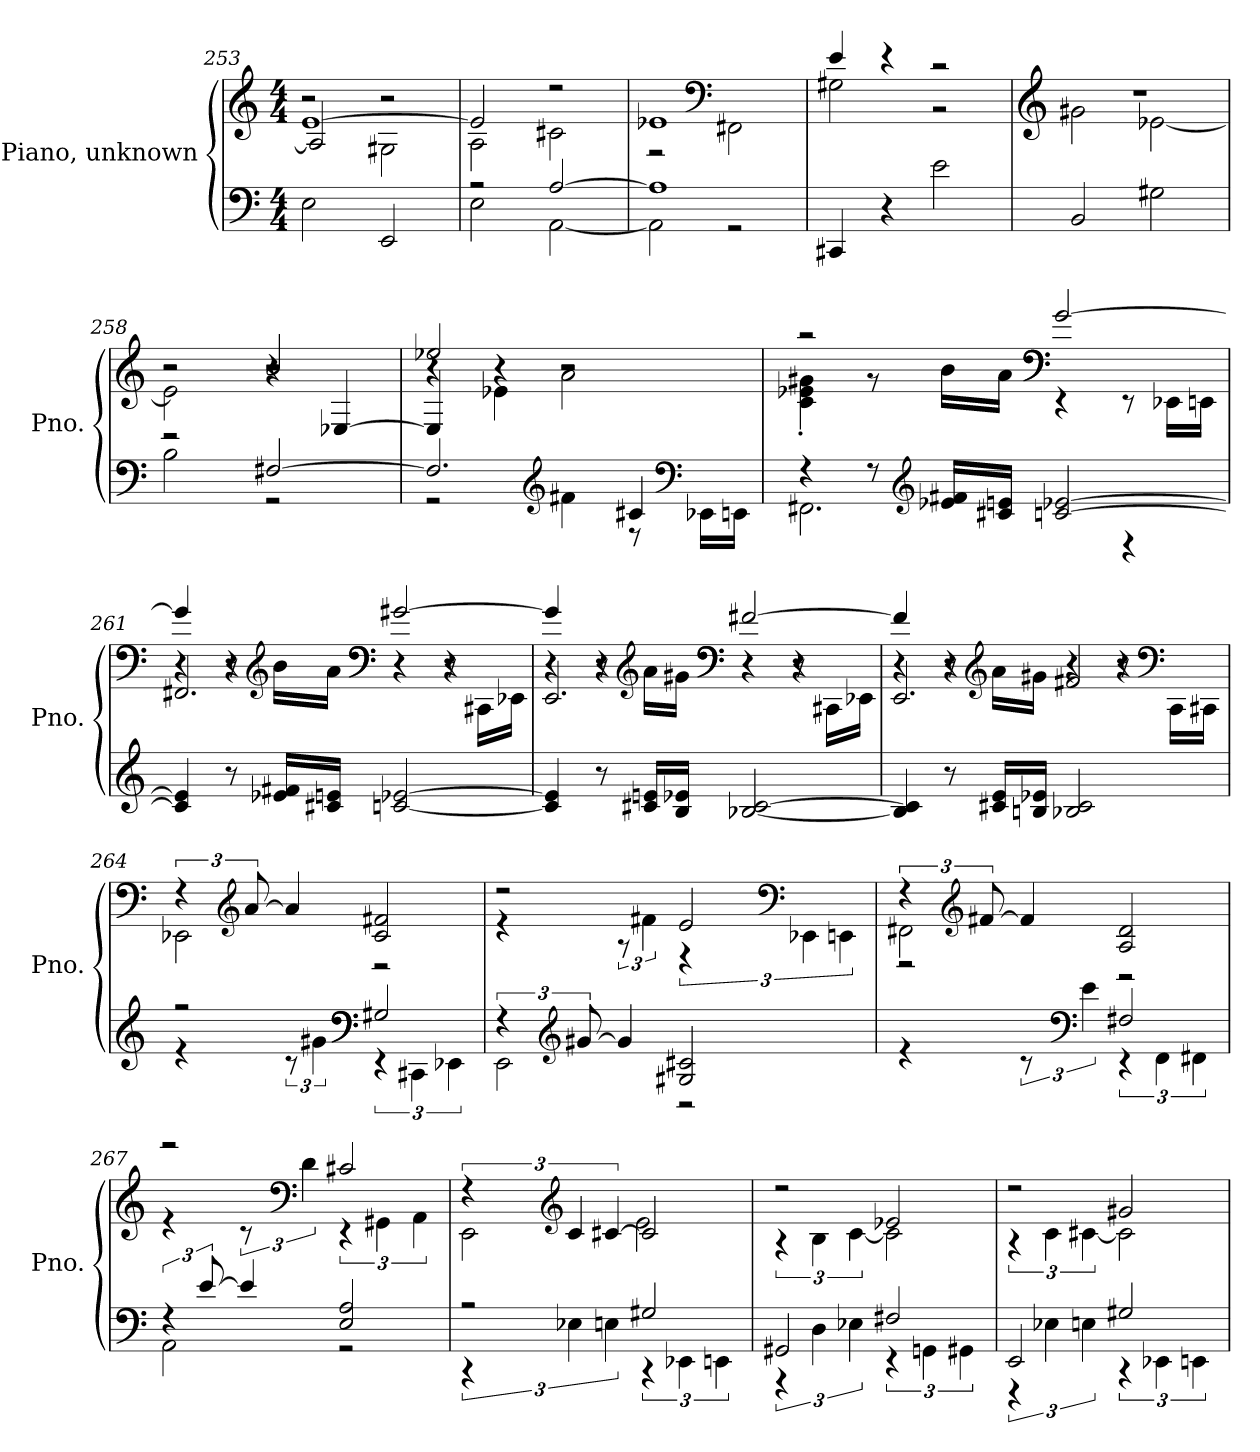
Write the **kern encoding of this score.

**kern	**kern
*part1	*part1
*staff2	*staff1
*I"Piano, unknown	*
*I'Pno.	*
*clefF4	*clefG2
*k[]	*k[]
*M4/4	*M4/4
=253	=253
*	*^
*	*	*^
2E\	[1e	2r	2A/]
2EE/	.	2G#X\	2r
*	*	*v	*v
=254	=254	=254
*^	*	*
2r	2E\	2e/]	2A\
[2A/	[2AA\	2r	2c#X\
=255	=255	=255	=255
1A]	2AA\]	1e-X	2r
*	*	*clefF4	*
.	2r	.	2FF#X\
*v	*v	*	*
=256	=256	=256
4CC#X/	4e/	2G#X\
4r	4r	.
2e\	2r	2r
=257	=257	=257
*	*clefG2	*
2BB/	1r	2g#X\
2G#X\	.	[2e-X\
=258	=258	=258
*^	*	*^
2r	2B\	2r	2e-\]	2r
[2F#X/	2r	2b/	2r	4r
.	.	.	.	[4E-X/
!!LO:LB:g=z	!!	!!
=259	=259	=259	=259	=259
2.F#/]	2r	2ee-X/	4r	4E-/]
.	.	.	4e-X\	4r
*clefG2	*	*	*	*
.	4f#X\	2r	2a\	2r
4c#X/	8r	.	.	.
*clefF4	*	*	*	*
.	16EE-X\LL	.	.	.
.	16EEn\JJ	.	.	.
*	*	*	*v	*v
=260	=260	=260	=260
4r	2.FF#X\	2r	4c\' 4e-X\' 4g#X\'
8r	.	.	8r
*clefG2	*	*	*
16e-X/ 16f#X/LL	.	.	16b\LL
16c#X/ 16en/JJ	.	.	16a\JJ
*	*	*clefF4	*
[2cn/ [2e-X/	.	[2g#/	4r
.	4r	.	8r
.	.	.	16EE-X\LL
.	.	.	16EEn\JJ
*v	*v	*	*
!!LO:PB:g=z
=261	=261	=261
*	*	*^
4c/] 4e-/]	4g#/]	4r	2.FF#X/
8r	4r	8r	.
*	*clefG2	*	*
16e-X/ 16f#X/LL	.	16b\LL	.
16c#X/ 16en/JJ	.	16a\JJ	.
*	*clefF4	*	*
[2cn/ [2e-X/	[2g#X/	4r	.
.	.	8r	4r
.	.	16CC#X\LL	.
.	.	16EE-X\JJ	.
=262	=262	=262	=262
4c/] 4e-/]	4g#/]	4r	2.EE/
8r	4r	8r	.
*	*clefG2	*	*
16c#X/ 16en/LL	.	16a\LL	.
16B/ 16e-X/JJ	.	16g#X\JJ	.
*	*clefF4	*	*
[2B-X/ [2c#/	[2f#X/	4r	.
.	.	8r	4r
.	.	16CC#X\LL	.
.	.	16EE-X\JJ	.
!!LO:LB:g=z	!!	!!
=263	=263	=263	=263
4B-/] 4c#/]	4f#/]	4r	2.EE/
8r	4r	8r	.
*	*clefG2	*	*
16c#X/ 16e/LL	.	16a\LL	.
16Bn/ 16e-X/JJ	.	16g#X\JJ	.
2B-X/ 2c#/	2f#X/	4r	.
.	.	8r	4r
*	*clefF4	*	*
.	.	16CC\LL	.
.	.	16CC#X\JJ	.
*	*	*v	*v
=264	=264	=264
*^	*	*
2r	4r	6r	2EE-X\
*	*	*clefG2	*
.	.	[12a/	.
.	12r	4a/]	.
.	6g#X\	.	.
*clefF4	*	*	*
2G#X/	6r	2c/ 2f#X/	2r
.	6CC#X\	.	.
.	6EE-X\	.	.
!!LO:LB:g=z	!!
=265	=265	=265	=265
6r	2EE\	2r	4r
*clefG2	*	*	*
[12g#X/	.	.	.
4g#/]	.	.	12r
.	.	.	6f#X\
2G#X/ 2c#X/	2r	2e/	6r
*	*	*clefF4	*
.	.	.	6EE-X\
.	.	.	6EEn\
=266	=266	=266	=266
2r	4r	6r	2FF#X\
*	*	*clefG2	*
.	.	[12f#X/	.
.	12r	4f#/]	.
*clefF4	*	*	*
.	6e\	.	.
2F#X/	6r	2A/ 2d/	2r
.	6FF\	.	.
.	6FF#X\	.	.
=267	=267	=267	=267
6r	2AA\	2r	4r
[12e/	.	.	.
4e/]	.	.	12r
*	*	*clefF4	*
.	.	.	6d\
2E/ 2A/	2r	2c#X/	6r
.	.	.	6GG#X\
.	.	.	6AA\
!!LO:LB:g=z	!!
=268	=268	=268	=268
2r	6r	6r	2EE\
*	*	*clefG2	*
.	6E-X\	6c/	.
.	6En\	[6c#X/	.
2G#X/	6r	2c#/]	2e\
.	6EE-X\	.	.
.	6EEn\	.	.
=269	=269	=269	=269
2GG#X/	6r	2r	6r
.	6D\	.	6B\
.	6E-X\	.	[6c\
2F#X/	6r	2e-X/	2c\]
.	6GGn\	.	.
.	6GG#X\	.	.
=270	=270	=270	=270
2EE/	6r	2r	6r
.	6E-X\	.	6c\
.	6En\	.	[6c#X\
2G#X/	6r	2g#X/	2c#\]
.	6EE-X\	.	.
.	6EEn\	.	.
*v	*v	*	*
*	*v	*v
=	=
*-	*-
